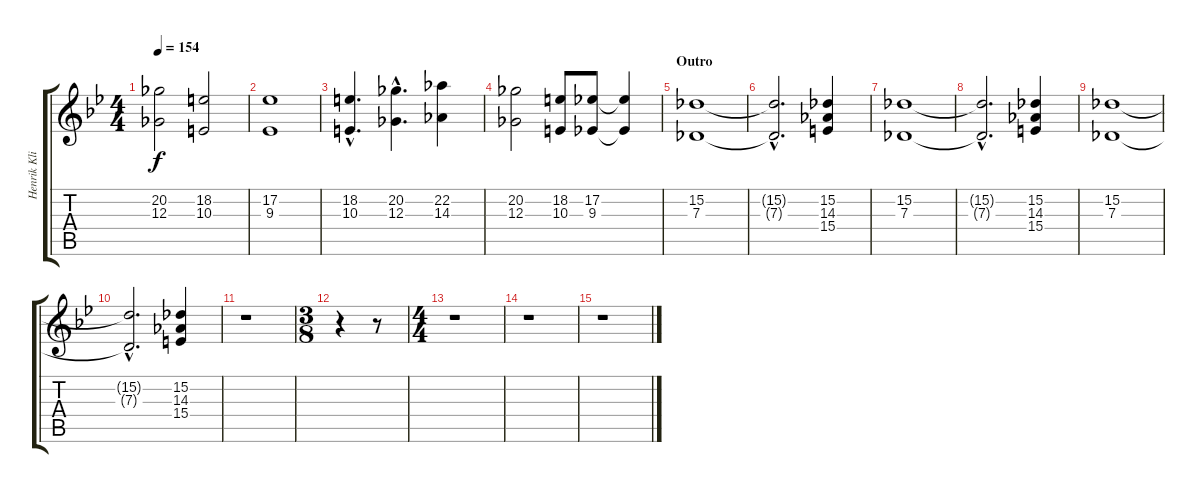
\track ("Henrik Klingenberg 2" "Henrik Kli") {instrument harpsichord}
\staff {score tabs}
\tuning (Eb4 Bb3 Gb3 Db3 Ab2 Eb2) {hide}
\ts (4 4)
\tempo 154
\clef g2
\ks gminor
(20.2 12.3).2{dy f} (18.2 10.3).2 |
(17.2 9.3).1 |
(18.2{hac} 10.3{hac}).4{d} (20.2{hac} 12.3{hac}).4{d} (22.2 14.3).4 |
(20.2 12.3).2 (18.2 10.3).8 (17.2 9.3).8 (17.2{t} 9.3{t}).4 |
\section ("" "Outro")
(15.2 7.3).1{instrument stringensemble1} |
(15.2{hac t} 7.3{hac t}).2{d} (15.2 14.3 15.4).4{instrument synthstrings1} |
(15.2 7.3).1{instrument stringensemble1} |
(15.2{hac t} 7.3{hac t}).2{d} (15.2 14.3 15.4).4{instrument synthstrings1} |
(15.2 7.3).1{instrument stringensemble1} |
(15.2{hac t} 7.3{hac t}).2{d} (15.2 14.3 15.4).4{instrument synthstrings1} |
r.1 |
\ts (3 8)
r.4 r.8 |
\ts (4 4)
r.1 |
r.1 |
r.1
